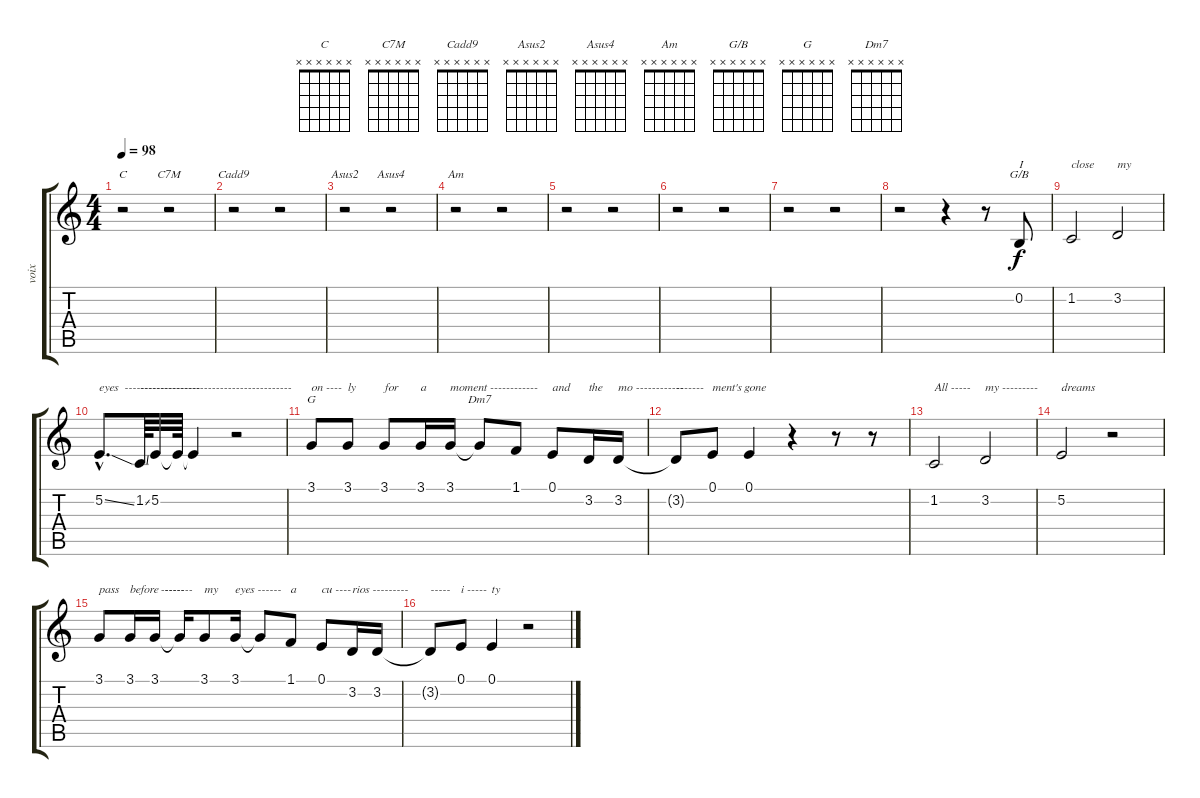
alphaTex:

\track ("voix" "voix") {instrument trumpet}
\staff {score tabs}
\tuning (E4 B3 G3 D3 A2 E2) {hide}
\chord ("C" x x x x x x) {firstfret 0}
\chord ("C7M" x x x x x x) {firstfret 0}
\chord ("Cadd9" x x x x x x) {firstfret 0}
\chord ("Asus2" x x x x x x) {firstfret 0}
\chord ("Asus4" x x x x x x) {firstfret 0}
\chord ("Am" x x x x x x) {firstfret 0}
\chord ("G/B" x x x x x x) {firstfret 0}
\chord ("G" x x x x x x) {firstfret 0}
\chord ("Dm7" x x x x x x) {firstfret 0}
\ts (4 4)
\tempo 98
\clef g2
\ks c
r.2{ch "C" dy f instrument trumpet} r.2{ch "C7M"} |
r.2{ch "Cadd9"} r.2 |
r.2{ch "Asus2"} r.2{ch "Asus4"} |
r.2{ch "Am"} r.2 |
r.2 r.2 |
r.2 r.2 |
r.2 r.2 |
r.2 r.4 r.8 0.2.8{ch "G/B" txt "I"} |
1.2.2{txt "close"} 3.2.2{txt "my"} |
5.2{ss hac}.8{d txt "eyes  -------------------               "} 1.2{ss}.64{txt "--------------------------------------"} 5.2.32 5.2{t}.64 5.2{t}.4 r.2 |
3.1.8{ch "G" txt "on ----"} 3.1.8{txt "ly"} 3.1.8{txt "for"} 3.1.16{txt "a"} 3.1.16{txt "moment ------------"} 3.1{t}.8{ch "Dm7"} 1.1.8 0.1.8{txt "and"} 3.2.16{txt "the"} 3.2.16{txt "mo ------------"} |
3.2{t}.8{txt "-------"} 0.1.8{txt "ment's gone"} 0.1.4 r.4 r.8 r.8 |
1.2.2{txt "All -----"} 3.2.2{txt "my ---------"} |
5.2.2{txt "dreams"} r.2 |
3.1.8{txt "pass"} 3.1.16{txt "before  -----"} 3.1.16{txt "  --------"} 3.1{t}.16 3.1.8{txt "my"} 3.1.16{txt "eyes ------"} 3.1{t}.8 1.1.8{txt "a"} 0.1.8{txt "cu ----"} 3.2.16{txt "rios ---------"} 3.2.16 |
3.2{t}.8{txt "-----"} 0.1.8{txt "i -----"} 0.1.4{txt "ty"} r.2
